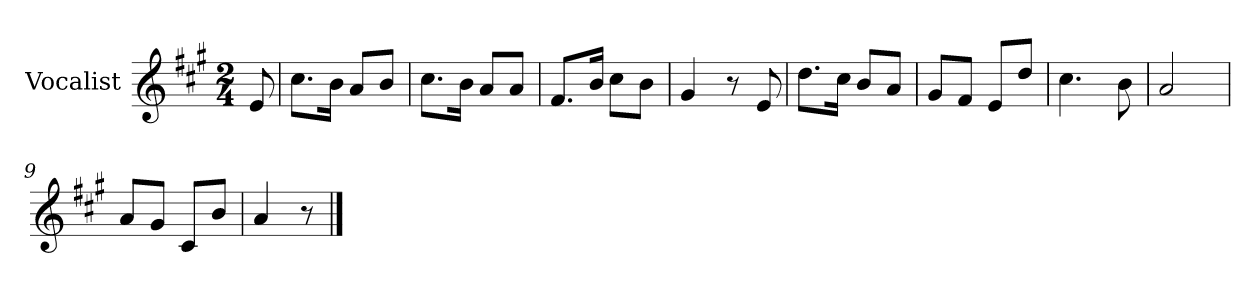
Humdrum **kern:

**kern
*part1
*staff1
*I"Vocalist
*k[f#c#g#]
*A:
*M2/4
=
8e
=1
8.cc#L
16bJk
8aL
8bJ
=2
8.cc#L
16bJk
8aL
8aJ
=3
8.f#L
16bJk
8cc#L
8bJ
=4
4g#
8r
8e
=5
8.ddL
16cc#Jk
8bL
8aJ
=6
8g#L
8f#J
8eL
8ddJ
=7
4.cc#
8b
=8
2a
=9
8aL
8g#J
8c#L
8bJ
=10
4a
8r
==
*-
